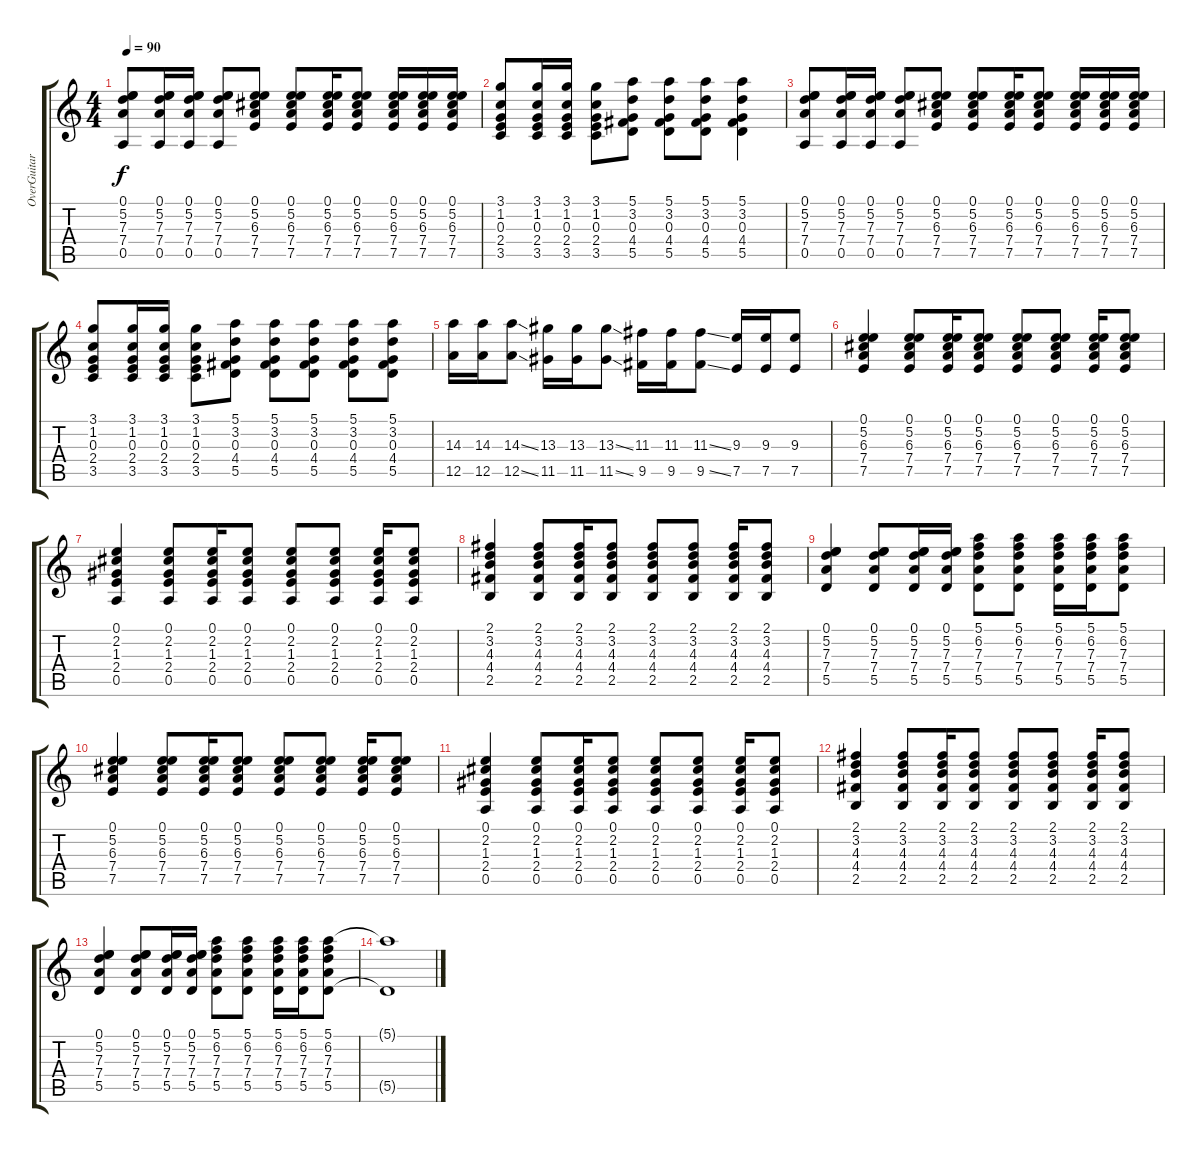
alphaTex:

\track ("OverGuitar" "OverGuitar") {instrument overdrivenguitar}
\staff {score tabs}
\tuning (E4 B3 G3 D3 A2 E2) {hide}
\ts (4 4)
\tempo 90
\clef g2
\ks c
(0.1 5.2 7.3 7.4 0.5).8{dy f} (0.1 5.2 7.3 7.4 0.5).16 (0.1 5.2 7.3 7.4 0.5).16 (0.1 5.2 7.3 7.4 0.5).8 (0.1 5.2 6.3 7.4 7.5).8 (0.1 5.2 6.3 7.4 7.5).8 (0.1 5.2 6.3 7.4 7.5).16 (0.1 5.2 6.3 7.4 7.5).8 (0.1 5.2 6.3 7.4 7.5).16 (0.1 5.2 6.3 7.4 7.5).16 (0.1 5.2 6.3 7.4 7.5).16 |
(3.1 1.2 0.3 2.4 3.5).8 (3.1 1.2 0.3 2.4 3.5).16 (3.1 1.2 0.3 2.4 3.5).16 (3.1 1.2 0.3 2.4 3.5).8 (5.1 3.2 0.3 4.4 5.5).8 (5.1 3.2 0.3 4.4 5.5).8 (5.1 3.2 0.3 4.4 5.5).8 (5.1 3.2 0.3 4.4 5.5).4 |
(0.1 5.2 7.3 7.4 0.5).8 (0.1 5.2 7.3 7.4 0.5).16 (0.1 5.2 7.3 7.4 0.5).16 (0.1 5.2 7.3 7.4 0.5).8 (0.1 5.2 6.3 7.4 7.5).8 (0.1 5.2 6.3 7.4 7.5).8 (0.1 5.2 6.3 7.4 7.5).16 (0.1 5.2 6.3 7.4 7.5).8 (0.1 5.2 6.3 7.4 7.5).16 (0.1 5.2 6.3 7.4 7.5).16 (0.1 5.2 6.3 7.4 7.5).16 |
(3.1 1.2 0.3 2.4 3.5).8 (3.1 1.2 0.3 2.4 3.5).16 (3.1 1.2 0.3 2.4 3.5).16 (3.1 1.2 0.3 2.4 3.5).8 (5.1 3.2 0.3 4.4 5.5).8 (5.1 3.2 0.3 4.4 5.5).8 (5.1 3.2 0.3 4.4 5.5).8 (5.1 3.2 0.3 4.4 5.5).8 (5.1 3.2 0.3 4.4 5.5).8 |
(14.3 12.5).16 (14.3 12.5).16 (14.3{ss} 12.5{ss}).8 (13.3 11.5).16 (13.3 11.5).16 (13.3{ss} 11.5{ss}).8 (11.3 9.5).16 (11.3 9.5).16 (11.3{ss} 9.5{ss}).8 (9.3 7.5).16 (9.3 7.5).16 (9.3 7.5).8 |
(0.1 5.2 6.3 7.4 7.5).4 (0.1 5.2 6.3 7.4 7.5).8 (0.1 5.2 6.3 7.4 7.5).16 (0.1 5.2 6.3 7.4 7.5).8 (0.1 5.2 6.3 7.4 7.5).8 (0.1 5.2 6.3 7.4 7.5).8 (0.1 5.2 6.3 7.4 7.5).16 (0.1 5.2 6.3 7.4 7.5).8 |
(0.1 2.2 1.3 2.4 0.5).4 (0.1 2.2 1.3 2.4 0.5).8 (0.1 2.2 1.3 2.4 0.5).16 (0.1 2.2 1.3 2.4 0.5).8 (0.1 2.2 1.3 2.4 0.5).8 (0.1 2.2 1.3 2.4 0.5).8 (0.1 2.2 1.3 2.4 0.5).16 (0.1 2.2 1.3 2.4 0.5).8 |
(2.1 3.2 4.3 4.4 2.5).4 (2.1 3.2 4.3 4.4 2.5).8 (2.1 3.2 4.3 4.4 2.5).16 (2.1 3.2 4.3 4.4 2.5).8 (2.1 3.2 4.3 4.4 2.5).8 (2.1 3.2 4.3 4.4 2.5).8 (2.1 3.2 4.3 4.4 2.5).16 (2.1 3.2 4.3 4.4 2.5).8 |
(0.1 5.2 7.3 7.4 5.5).4 (0.1 5.2 7.3 7.4 5.5).8 (0.1 5.2 7.3 7.4 5.5).16 (0.1 5.2 7.3 7.4 5.5).16 (5.1 6.2 7.3 7.4 5.5).8 (5.1 6.2 7.3 7.4 5.5).8 (5.1 6.2 7.3 7.4 5.5).16 (5.1 6.2 7.3 7.4 5.5).16 (5.1 6.2 7.3 7.4 5.5).8 |
(0.1 5.2 6.3 7.4 7.5).4 (0.1 5.2 6.3 7.4 7.5).8 (0.1 5.2 6.3 7.4 7.5).16 (0.1 5.2 6.3 7.4 7.5).8 (0.1 5.2 6.3 7.4 7.5).8 (0.1 5.2 6.3 7.4 7.5).8 (0.1 5.2 6.3 7.4 7.5).16 (0.1 5.2 6.3 7.4 7.5).8 |
(0.1 2.2 1.3 2.4 0.5).4 (0.1 2.2 1.3 2.4 0.5).8 (0.1 2.2 1.3 2.4 0.5).16 (0.1 2.2 1.3 2.4 0.5).8 (0.1 2.2 1.3 2.4 0.5).8 (0.1 2.2 1.3 2.4 0.5).8 (0.1 2.2 1.3 2.4 0.5).16 (0.1 2.2 1.3 2.4 0.5).8 |
(2.1 3.2 4.3 4.4 2.5).4 (2.1 3.2 4.3 4.4 2.5).8 (2.1 3.2 4.3 4.4 2.5).16 (2.1 3.2 4.3 4.4 2.5).8 (2.1 3.2 4.3 4.4 2.5).8 (2.1 3.2 4.3 4.4 2.5).8 (2.1 3.2 4.3 4.4 2.5).16 (2.1 3.2 4.3 4.4 2.5).8 |
(0.1 5.2 7.3 7.4 5.5).4 (0.1 5.2 7.3 7.4 5.5).8 (0.1 5.2 7.3 7.4 5.5).16 (0.1 5.2 7.3 7.4 5.5).16 (5.1 6.2 7.3 7.4 5.5).8 (5.1 6.2 7.3 7.4 5.5).8 (5.1 6.2 7.3 7.4 5.5).16 (5.1 6.2 7.3 7.4 5.5).16 (5.1 6.2 7.3 7.4 5.5).8 |
(5.1{t} 5.5{t}).1
